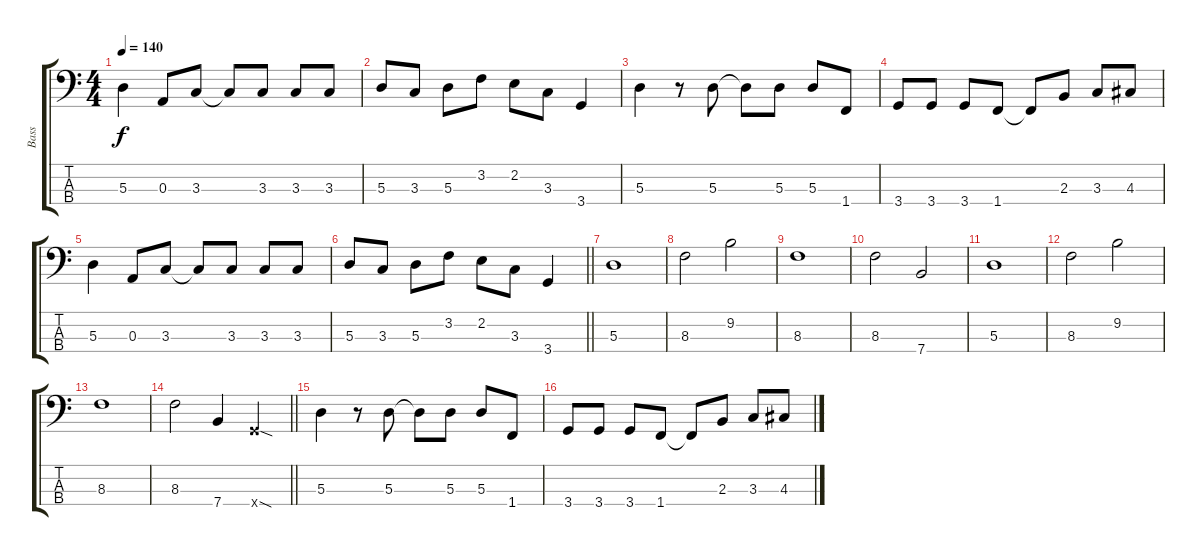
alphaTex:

\track ("Bass" "Bass") {instrument electricbassfinger}
\staff {score tabs}
\tuning (G2 D2 A1 E1) {hide}
\ts (4 4)
\tempo 140
\clef f4
\ks aminor
5.3.4{dy f} 0.3.8 3.3.8 3.3{t}.8 3.3.8 3.3.8 3.3.8 |
5.3.8 3.3.8 5.3.8 3.2.8 2.2.8 3.3.8 3.4.4 |
5.3.4 r.8 5.3.8 5.3{t}.8 5.3.8 5.3.8 1.4.8 |
3.4.8 3.4.8 3.4.8 1.4.8 1.4{t}.8 2.3.8 3.3.8 4.3.8 |
5.3.4 0.3.8 3.3.8 3.3{t}.8 3.3.8 3.3.8 3.3.8 |
\barLineRight lightlight
5.3.8 3.3.8 5.3.8 3.2.8 2.2.8 3.3.8 3.4.4 |
5.3.1 |
8.3.2 9.2.2 |
8.3.1 |
8.3.2 7.4.2 |
5.3.1 |
8.3.2 9.2.2 |
8.3.1 |
\barLineRight lightlight
8.3.2 7.4.4 3.4{sod x}.4 |
5.3.4 r.8 5.3.8 5.3{t}.8 5.3.8 5.3.8 1.4.8 |
3.4.8 3.4.8 3.4.8 1.4.8 1.4{t}.8 2.3.8 3.3.8 4.3.8
